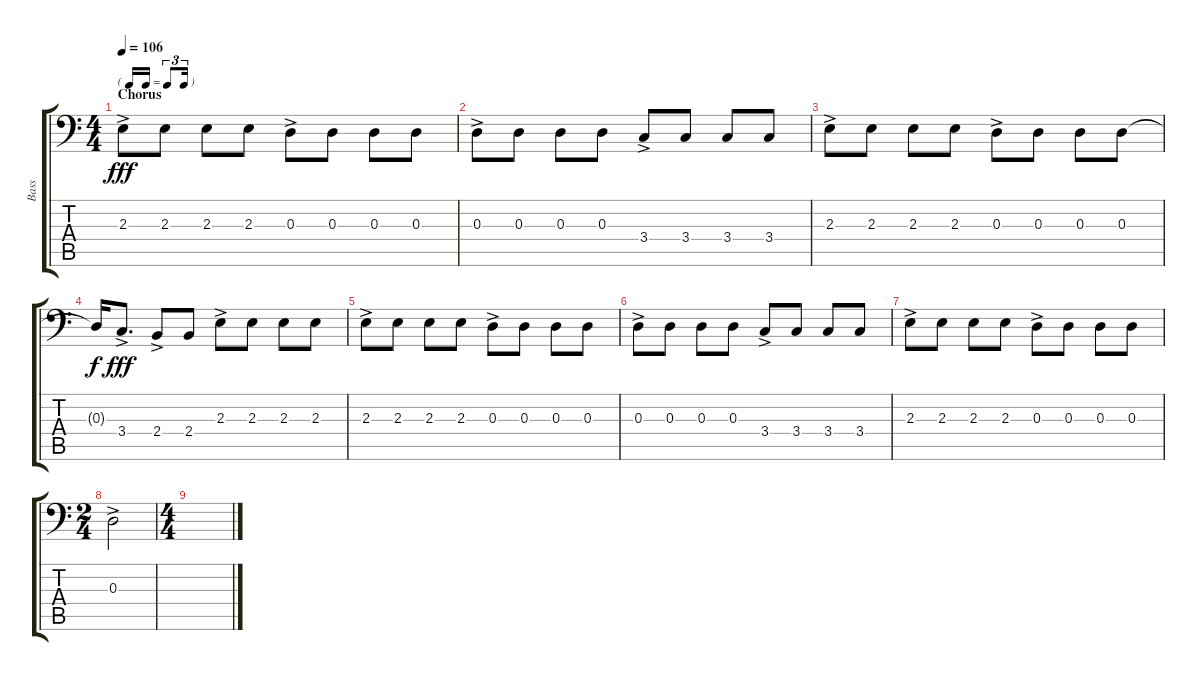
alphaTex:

\track ("Bass" "Bass") {instrument electricbassfinger}
\staff {score tabs}
\tuning (C3 G2 D2 A1 E1 B0) {hide}
\ts (4 4)
\tf triplet16th
\section ("" "Chorus")
\tempo 106
\clef f4
\ks c
2.3{ac}.8{dy fff} 2.3.8 2.3.8 2.3.8 0.3{ac}.8 0.3.8 0.3.8 0.3.8 |
0.3{ac}.8 0.3.8 0.3.8 0.3.8 3.4{ac}.8 3.4.8 3.4.8 3.4.8 |
2.3{ac}.8 2.3.8 2.3.8 2.3.8 0.3{ac}.8 0.3.8 0.3.8 0.3.8 |
0.3{t}.16{dy f} 3.4{ac}.8{d dy fff} 2.4{ac}.8 2.4.8 2.3{ac}.8 2.3.8 2.3.8 2.3.8 |
2.3{ac}.8 2.3.8 2.3.8 2.3.8 0.3{ac}.8 0.3.8 0.3.8 0.3.8 |
0.3{ac}.8 0.3.8 0.3.8 0.3.8 3.4{ac}.8 3.4.8 3.4.8 3.4.8 |
2.3{ac}.8 2.3.8 2.3.8 2.3.8 0.3{ac}.8 0.3.8 0.3.8 0.3.8 |
\ts (2 4)
0.3{ac}.2 |
\ts (4 4)
